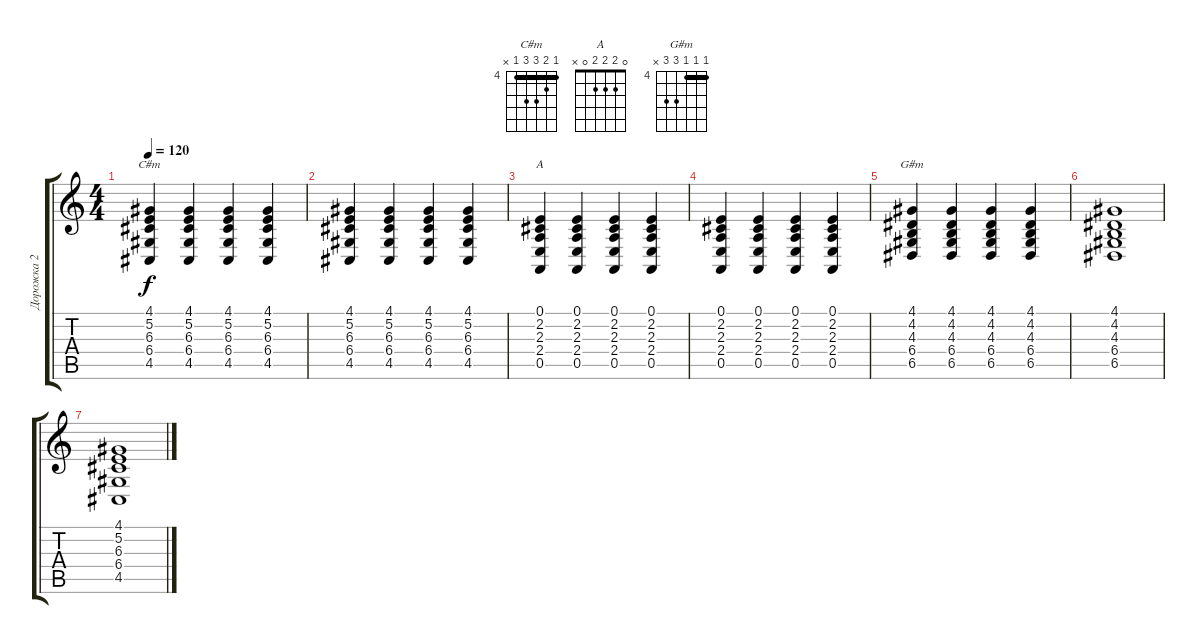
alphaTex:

\track ("Дорожка 2" "Дорожка 2") {instrument acousticgrandpiano}
\staff {score tabs}
\tuning (E4 B3 G3 D3 A2 E2) {hide}
\chord ("C#m" 4 5 6 6 4 x) {firstfret 4 barre 4}
\chord ("A" 0 2 2 2 0 x)
\chord ("G#m" 4 4 4 6 6 x) {firstfret 4 barre 4}
\ts (4 4)
\tempo 120
\clef g2
\ks c
(4.1 5.2 6.3 6.4 4.5).4{ch "C#m" dy f} (4.1 5.2 6.3 6.4 4.5).4 (4.1 5.2 6.3 6.4 4.5).4 (4.1 5.2 6.3 6.4 4.5).4 |
(4.1 5.2 6.3 6.4 4.5).4 (4.1 5.2 6.3 6.4 4.5).4 (4.1 5.2 6.3 6.4 4.5).4 (4.1 5.2 6.3 6.4 4.5).4 |
(0.1 2.2 2.3 2.4 0.5).4{ch "A"} (0.1 2.2 2.3 2.4 0.5).4 (0.1 2.2 2.3 2.4 0.5).4 (0.1 2.2 2.3 2.4 0.5).4 |
(0.1 2.2 2.3 2.4 0.5).4 (0.1 2.2 2.3 2.4 0.5).4 (0.1 2.2 2.3 2.4 0.5).4 (0.1 2.2 2.3 2.4 0.5).4 |
(4.1 4.2 4.3 6.4 6.5).4{ch "G#m"} (4.1 4.2 4.3 6.4 6.5).4 (4.1 4.2 4.3 6.4 6.5).4 (4.1 4.2 4.3 6.4 6.5).4 |
(4.1 4.2 4.3 6.4 6.5).1 |
(4.1 5.2 6.3 6.4 4.5).1
